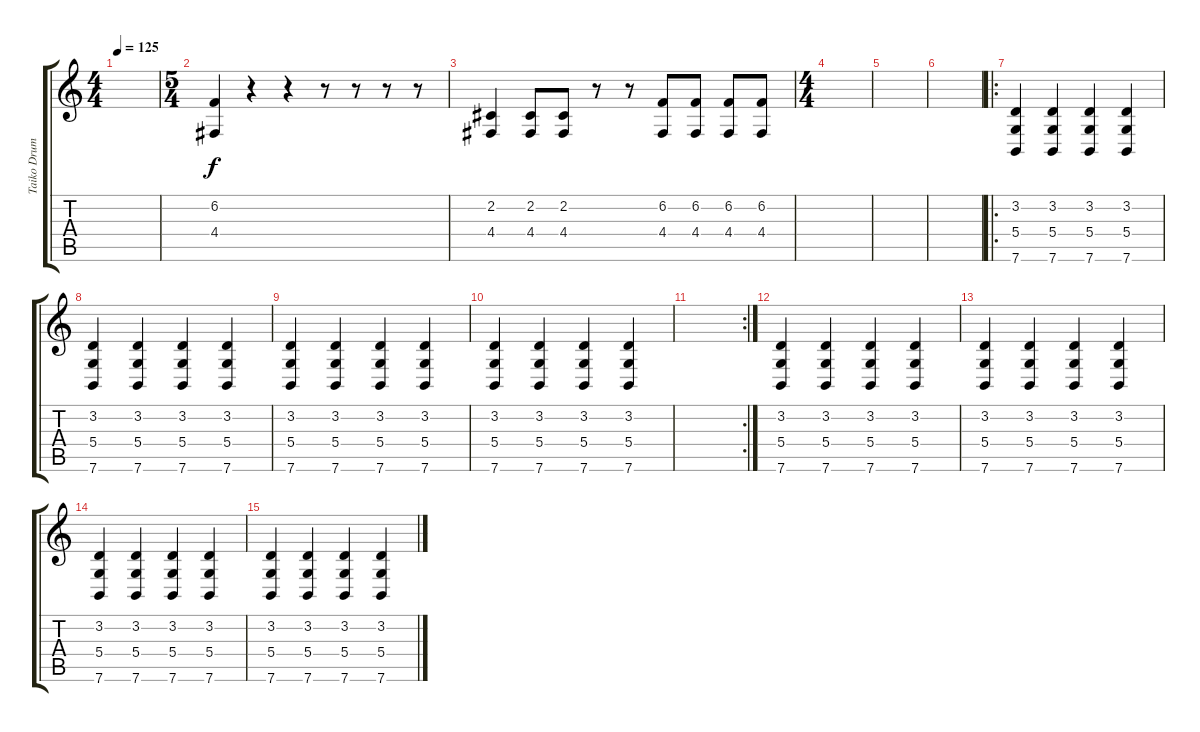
\track ("Taiko Drum" "Taiko Drum") {instrument taikodrum}
\staff {score tabs}
\tuning (E4 B3 G3 D3 A2 E2) {hide}
\ts (4 4)
\tempo 125
\clef g2
\ks c
|
\ts (5 4)
(6.2 4.4).4 r.4 r.4 r.8 r.8 r.8 r.8 |
(2.2 4.4).4 (2.2 4.4).8 (2.2 4.4).8 r.8 r.8 (6.2 4.4).8 (6.2 4.4).8 (6.2 4.4).8 (6.2 4.4).8 |
\ts (4 4)
|
|
|
\ro
(3.2 5.4 7.6).4 (3.2 5.4 7.6).4 (3.2 5.4 7.6).4 (3.2 5.4 7.6).4 |
(3.2 5.4 7.6).4 (3.2 5.4 7.6).4 (3.2 5.4 7.6).4 (3.2 5.4 7.6).4 |
(3.2 5.4 7.6).4 (3.2 5.4 7.6).4 (3.2 5.4 7.6).4 (3.2 5.4 7.6).4 |
(3.2 5.4 7.6).4 (3.2 5.4 7.6).4 (3.2 5.4 7.6).4 (3.2 5.4 7.6).4 |
\rc 2
|
(3.2 5.4 7.6).4 (3.2 5.4 7.6).4 (3.2 5.4 7.6).4 (3.2 5.4 7.6).4 |
(3.2 5.4 7.6).4 (3.2 5.4 7.6).4 (3.2 5.4 7.6).4 (3.2 5.4 7.6).4 |
(3.2 5.4 7.6).4 (3.2 5.4 7.6).4 (3.2 5.4 7.6).4 (3.2 5.4 7.6).4 |
(3.2 5.4 7.6).4 (3.2 5.4 7.6).4 (3.2 5.4 7.6).4 (3.2 5.4 7.6).4
